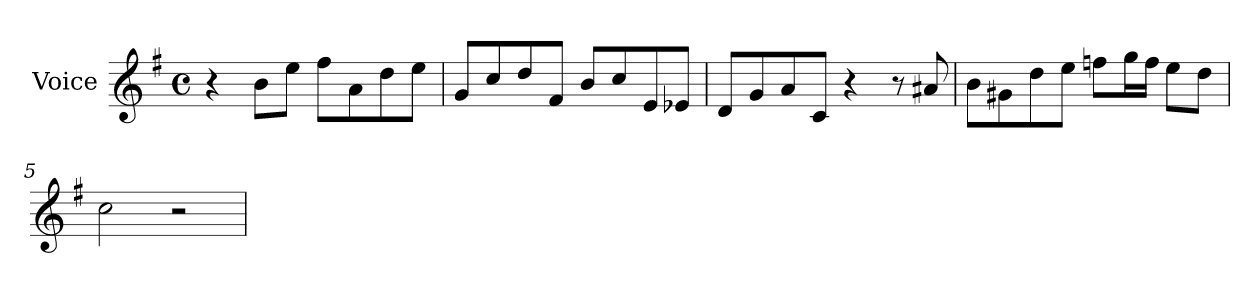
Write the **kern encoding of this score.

**kern
*part1
*staff1
*I"Voice
*I'Voice
*clefG2
*k[f#]
*M4/4
*met(c)
=1
4r
8b\L
8ee\J
8ff#\L
8a\
8dd\
8ee\J
=2
8g/L
8cc/
8dd/
8f#/J
8b/L
8cc/
8e/
8e-X/J
=3
8d/L
8g/
8a/
8c/J
4r
8r
8a#X/
=4
8b\L
8g#X\
8dd\
8ee\J
8ffn\L
16gg\L
16ff\JJ
8ee\L
8dd\J
=5
2cc\
2rcc
=
*-
